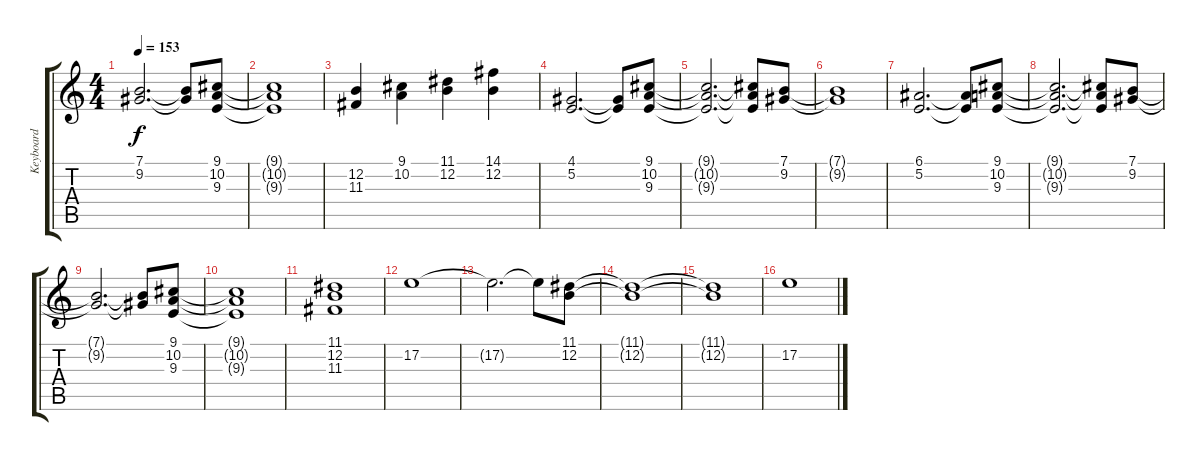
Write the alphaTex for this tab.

\track ("Keyboard" "Keyboard") {instrument sopranosax}
\staff {score tabs}
\tuning (E4 B3 G3 D3 A2 E2) {hide}
\ts (4 4)
\tempo 153
\clef g2
\ks c
(7.1{t} 9.2{t}).2{d dy f} (7.1{t} 9.2{t}).8 (9.1 10.2 9.3).8 |
(9.1{t} 10.2{t} 9.3{t}).1 |
(12.2 11.3).4 (9.1 10.2).4 (11.1 12.2).4 (14.1 12.2).4 |
(4.1 5.2).2{d} (4.1{t} 5.2{t}).8 (9.1 10.2 9.3).8 |
(9.1{t} 10.2{t} 9.3{t}).2{d} (9.1{t} 10.2{t} 9.3{t}).8 (7.1 9.2).8 |
(7.1{t} 9.2{t}).1 |
(6.1 5.2).2{d} (6.1{t} 5.2{t}).8 (9.1 10.2 9.3).8 |
(9.1{t} 10.2{t} 9.3{t}).2{d} (9.1{t} 10.2{t} 9.3{t}).8 (7.1 9.2).8 |
(7.1{t} 9.2{t}).2{d} (7.1{t} 9.2{t}).8 (9.1 10.2 9.3).8 |
(9.1{t} 10.2{t} 9.3{t}).1 |
(11.1 12.2 11.3).1 |
17.2.1 |
17.2{t}.2{d} 17.2{t}.8 (11.1 12.2).8 |
(11.1{t} 12.2{t}).1 |
(11.1{t} 12.2{t}).1 |
17.2.1
